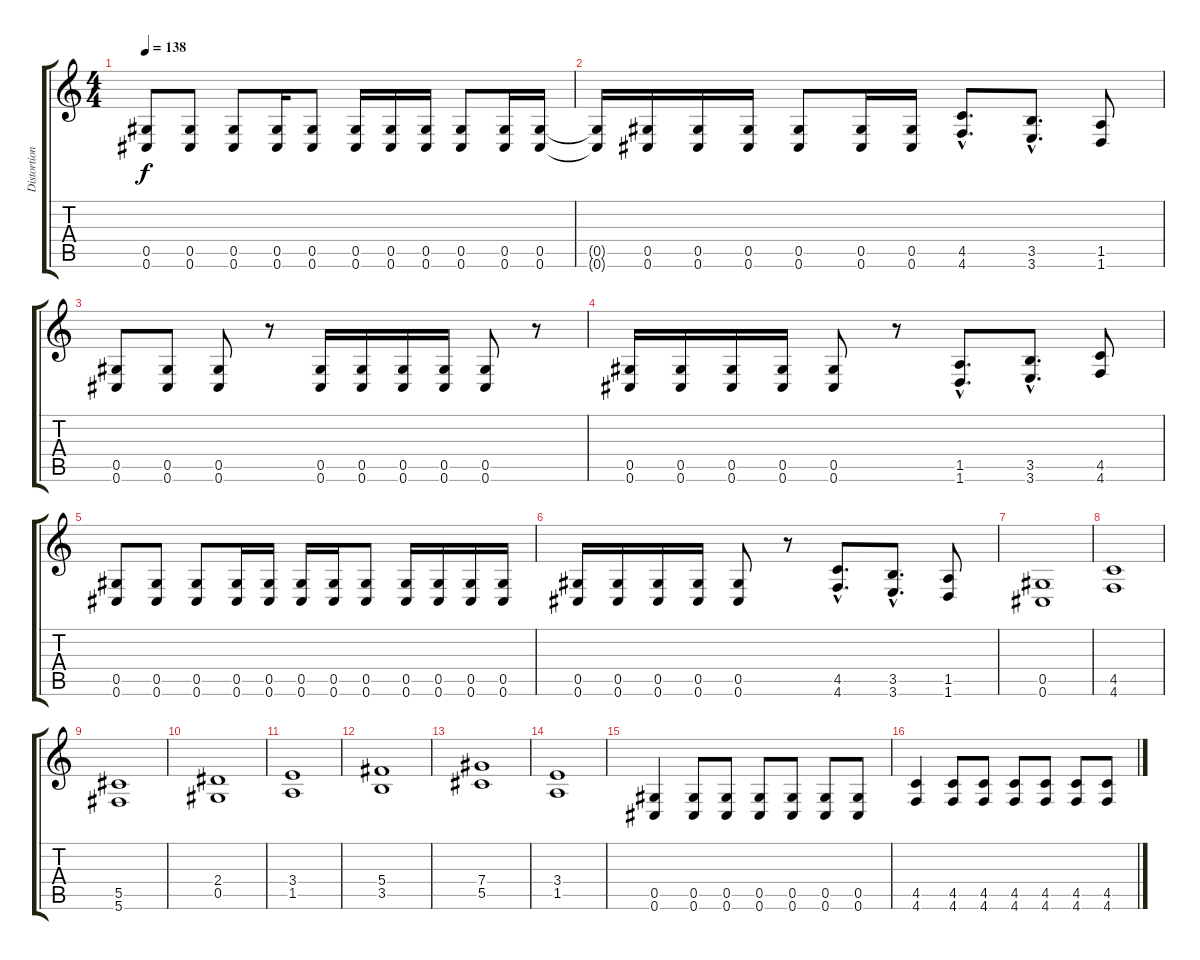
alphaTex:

\track ("Distortion Guitar" "Distortion") {instrument distortionguitar}
\staff {score tabs}
\tuning (Eb4 Bb3 Gb3 Db3 Ab2 Db2) {hide}
\ts (4 4)
\tempo 138
\clef g2
\ks c
(0.5 0.6).8{dy f} (0.5 0.6).8 (0.5 0.6).8 (0.5 0.6).16 (0.5 0.6).8 (0.5 0.6).16 (0.5 0.6).16 (0.5 0.6).16 (0.5 0.6).8 (0.5 0.6).16 (0.5 0.6).16 |
(0.5{t} 0.6{t}).16 (0.5 0.6).16 (0.5 0.6).16 (0.5 0.6).16 (0.5 0.6).8 (0.5 0.6).16 (0.5 0.6).16 (4.5{hac} 4.6{hac}).8{d} (3.5{hac} 3.6{hac}).8{d} (1.5 1.6).8 |
(0.5 0.6).8 (0.5 0.6).8 (0.5 0.6).8 r.8 (0.5 0.6).16 (0.5 0.6).16 (0.5 0.6).16 (0.5 0.6).16 (0.5 0.6).8 r.8 |
(0.5 0.6).16 (0.5 0.6).16 (0.5 0.6).16 (0.5 0.6).16 (0.5 0.6).8 r.8 (1.5{hac} 1.6{hac}).8{d} (3.5{hac} 3.6{hac}).8{d} (4.5 4.6).8 |
(0.5 0.6).8 (0.5 0.6).8 (0.5 0.6).8 (0.5 0.6).16 (0.5 0.6).16 (0.5 0.6).16 (0.5 0.6).16 (0.5 0.6).8 (0.5 0.6).16 (0.5 0.6).16 (0.5 0.6).16 (0.5 0.6).16 |
(0.5 0.6).16 (0.5 0.6).16 (0.5 0.6).16 (0.5 0.6).16 (0.5 0.6).8 r.8 (4.5{hac} 4.6{hac}).8{d} (3.5{hac} 3.6{hac}).8{d} (1.5 1.6).8 |
(0.5 0.6).1 |
(4.5 4.6).1 |
(5.5 5.6).1 |
(2.4 0.5).1 |
(3.4 1.5).1 |
(5.4 3.5).1 |
(7.4 5.5).1 |
(3.4 1.5).1 |
(0.5 0.6).4 (0.5 0.6).8 (0.5 0.6).8 (0.5 0.6).8 (0.5 0.6).8 (0.5 0.6).8 (0.5 0.6).8 |
(4.5 4.6).4 (4.5 4.6).8 (4.5 4.6).8 (4.5 4.6).8 (4.5 4.6).8 (4.5 4.6).8 (4.5 4.6).8
